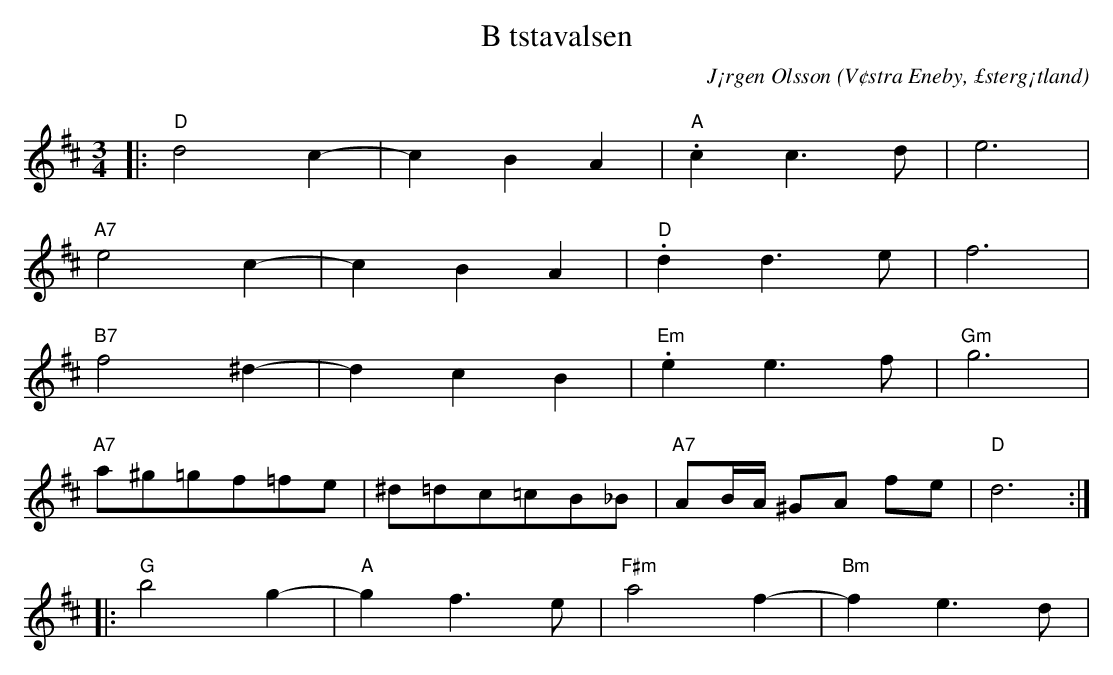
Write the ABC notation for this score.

X:1
T:B tstavalsen
C:J¡rgen Olsson
O:V¢stra Eneby, £sterg¡tland
Q:160
M:3/4
L:1/8
K:D
|:"D"d4 c2-|c2B2A2 |"A".c2 c3 d|e6 |
"A7" e4 c2-|c2B2A2 |"D".d2 d3 e|f6 |
"B7"f4 ^d2-|d2c2B2 |"Em".e2 e3 f|"Gm"g6 |
"A7" a^g=gf=fe|^d=dc=cB_B|"A7"AB/2A/2 ^GA fe|"D"d6 :|]
|:"G"b4 g2-|"A"g2f3e |"F#m"a4 f2-|"Bm"f2e3d |
 :|]
